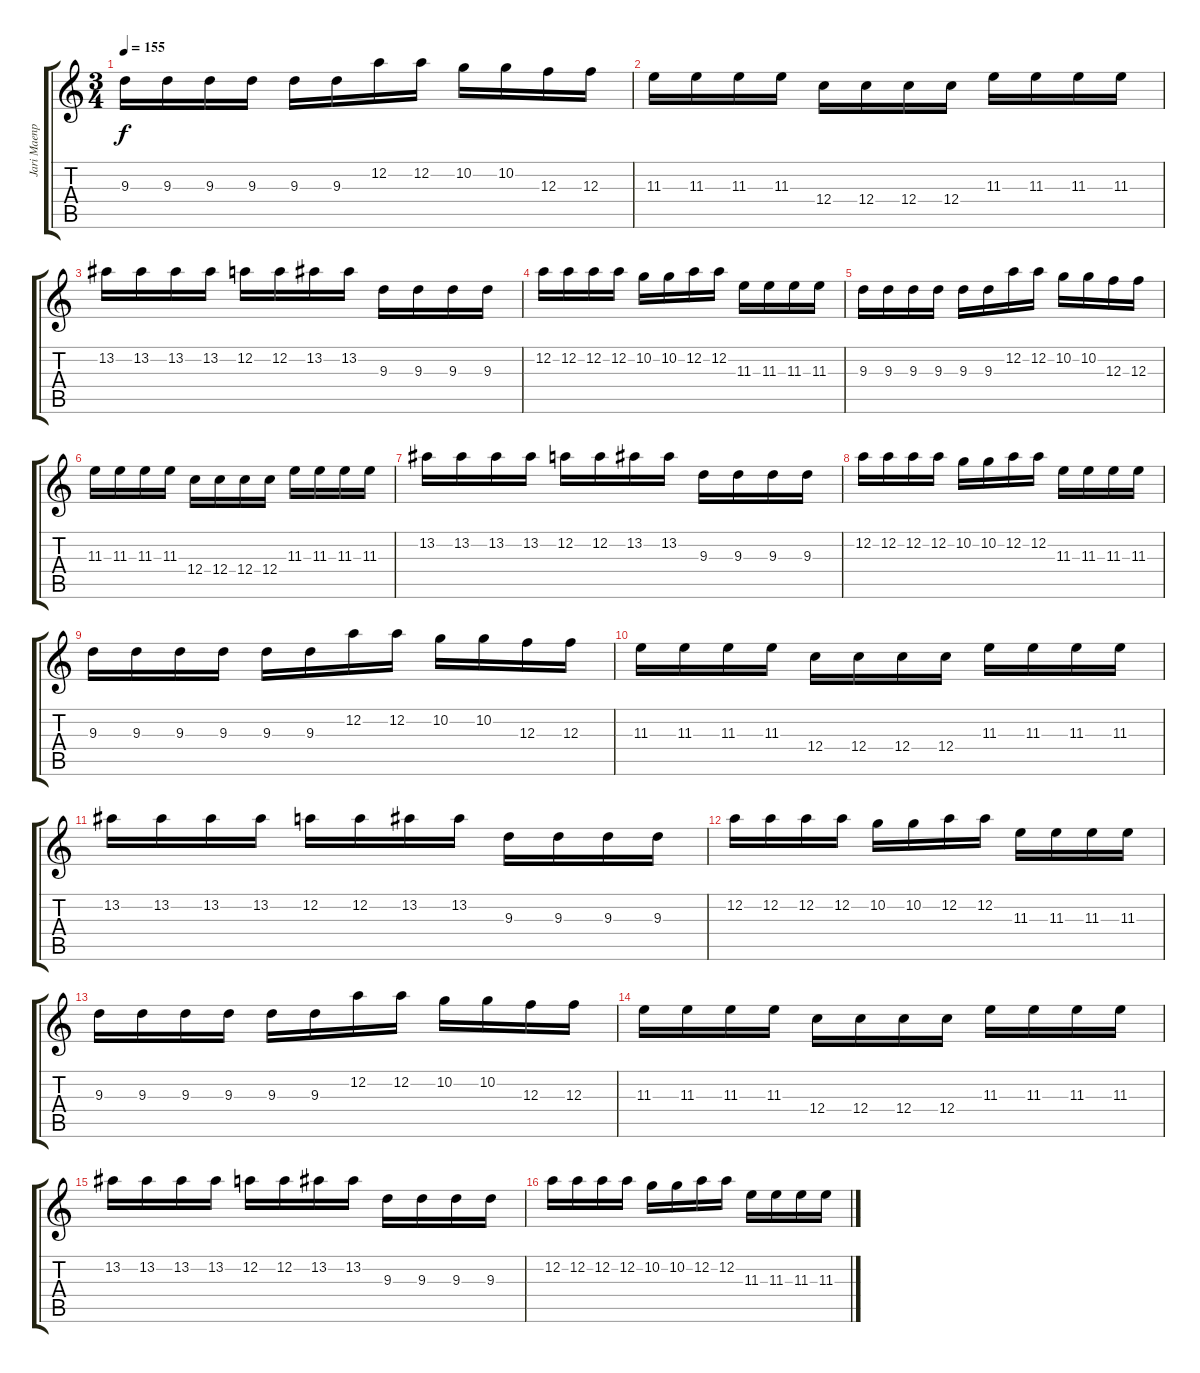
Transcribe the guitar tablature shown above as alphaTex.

\track ("Jari Maenpaa" "Jari Maenp") {instrument distortionguitar}
\staff {score tabs}
\tuning (D4 A3 F3 C3 G2 D2) {hide}
\ts (3 4)
\tempo 155
\clef g2
\ks c
9.3.16{dy f} 9.3.16 9.3.16 9.3.16 9.3.16 9.3.16 12.2.16 12.2.16 10.2.16 10.2.16 12.3.16 12.3.16 |
11.3.16 11.3.16 11.3.16 11.3.16 12.4.16 12.4.16 12.4.16 12.4.16 11.3.16 11.3.16 11.3.16 11.3.16 |
13.2.16 13.2.16 13.2.16 13.2.16 12.2.16 12.2.16 13.2.16 13.2.16 9.3.16 9.3.16 9.3.16 9.3.16 |
12.2.16 12.2.16 12.2.16 12.2.16 10.2.16 10.2.16 12.2.16 12.2.16 11.3.16 11.3.16 11.3.16 11.3.16 |
9.3.16 9.3.16 9.3.16 9.3.16 9.3.16 9.3.16 12.2.16 12.2.16 10.2.16 10.2.16 12.3.16 12.3.16 |
11.3.16 11.3.16 11.3.16 11.3.16 12.4.16 12.4.16 12.4.16 12.4.16 11.3.16 11.3.16 11.3.16 11.3.16 |
13.2.16 13.2.16 13.2.16 13.2.16 12.2.16 12.2.16 13.2.16 13.2.16 9.3.16 9.3.16 9.3.16 9.3.16 |
12.2.16 12.2.16 12.2.16 12.2.16 10.2.16 10.2.16 12.2.16 12.2.16 11.3.16 11.3.16 11.3.16 11.3.16 |
9.3.16{volume 12} 9.3.16 9.3.16 9.3.16 9.3.16 9.3.16 12.2.16 12.2.16 10.2.16 10.2.16 12.3.16 12.3.16 |
11.3.16 11.3.16 11.3.16 11.3.16 12.4.16 12.4.16 12.4.16 12.4.16 11.3.16 11.3.16 11.3.16 11.3.16 |
13.2.16 13.2.16 13.2.16 13.2.16 12.2.16 12.2.16 13.2.16 13.2.16 9.3.16 9.3.16 9.3.16 9.3.16 |
12.2.16 12.2.16 12.2.16 12.2.16 10.2.16 10.2.16 12.2.16 12.2.16 11.3.16 11.3.16 11.3.16 11.3.16 |
9.3.16{volume 0} 9.3.16 9.3.16 9.3.16 9.3.16 9.3.16 12.2.16 12.2.16 10.2.16 10.2.16 12.3.16 12.3.16 |
11.3.16 11.3.16 11.3.16 11.3.16 12.4.16 12.4.16 12.4.16 12.4.16 11.3.16 11.3.16 11.3.16 11.3.16 |
13.2.16 13.2.16 13.2.16 13.2.16 12.2.16 12.2.16 13.2.16 13.2.16 9.3.16 9.3.16 9.3.16 9.3.16 |
12.2.16 12.2.16 12.2.16 12.2.16 10.2.16 10.2.16 12.2.16 12.2.16 11.3.16 11.3.16 11.3.16 11.3.16
